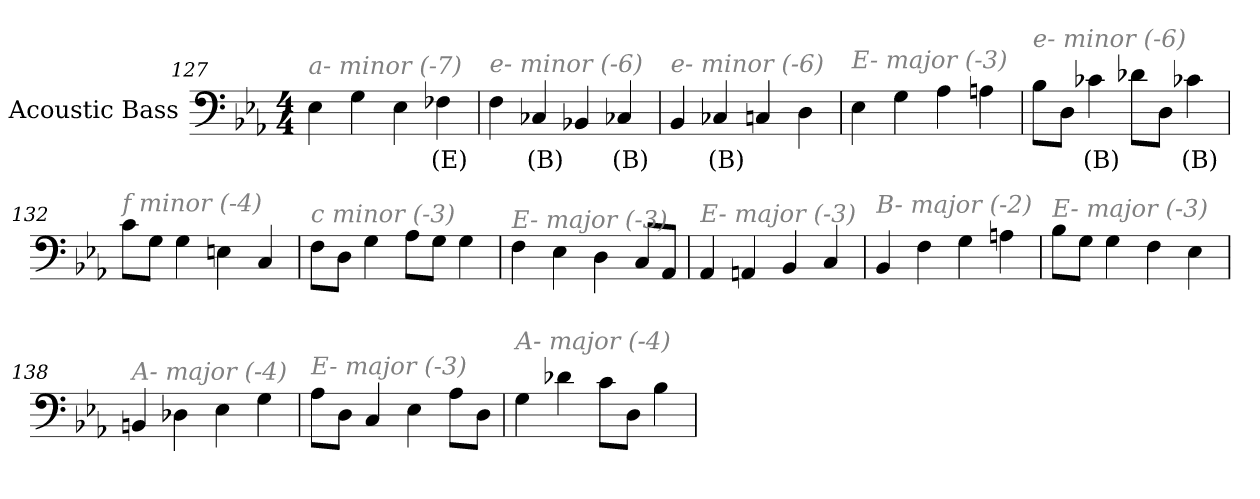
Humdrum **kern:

**kern	**text
*part1	*part1
*staff1	*staff1
*I"Acoustic Bass	*
*clefF4	*
*ITrd7c12	*
*k[b-e-a-]	*
*E-:	*
*M4/4	*
=127	=127
!LO:TX:i:color=#808080:t=a- minor (-7)	!
4EE-	.
4GG	.
4EE-	.
4FF-Xi	(E)
=128	=128
!LO:TX:i:color=#808080:t=e- minor (-6)	!
4FF	.
4CC-Xi	(B)
4BBB-X	.
4CC-Xi	(B)
=129	=129
!LO:TX:i:color=#808080:t=e- minor (-6)	!
4BBB-	.
4CC-Xi	(B)
4CC	.
4DD	.
=130	=130
!LO:TX:i:color=#808080:t=E- major (-3)	!
4EE-	.
4GG	.
4AA-	.
4AAn	.
=131	=131
!LO:TX:i:color=#808080:t=e- minor (-6)	!
8BB-L	.
8DDJ	.
4C-Xi	(B)
8D-XL	.
8DDJ	.
4C-Xi	(B)
=132	=132
!LO:TX:i:color=#808080:t=f minor (-4)	!
8CL	.
8GGJ	.
4GG	.
4EEn	.
4CC	.
=133	=133
!LO:TX:i:color=#808080:t=c minor (-3)	!
8FFL	.
8DDJ	.
4GG	.
8AA-L	.
8GGJ	.
4GG	.
=134	=134
!LO:TX:i:color=#808080:t=E- major (-3)	!
4FF	.
4EE-	.
4DD	.
8CCL	.
8AAA-J	.
=135	=135
!LO:TX:i:color=#808080:t=E- major (-3)	!
4AAA-	.
4AAAn	.
4BBB-	.
4CC	.
=136	=136
!LO:TX:i:color=#808080:t=B- major (-2)	!
4BBB-	.
4FF	.
4GG	.
4AAn	.
=137	=137
!LO:TX:i:color=#808080:t=E- major (-3)	!
8BB-L	.
8GGJ	.
4GG	.
4FF	.
4EE-	.
=138	=138
!LO:TX:i:color=#808080:t=A- major (-4)	!
4BBBn	.
4DD-X	.
4EE-	.
4GG	.
=139	=139
!LO:TX:i:color=#808080:t=E- major (-3)	!
8AA-L	.
8DDJ	.
4CC	.
4EE-	.
8AA-L	.
8DDJ	.
=140	=140
!LO:TX:i:color=#808080:t=A- major (-4)	!
4GG	.
4D-X	.
8CL	.
8DDJ	.
4BB-	.
=	=
*-	*-
